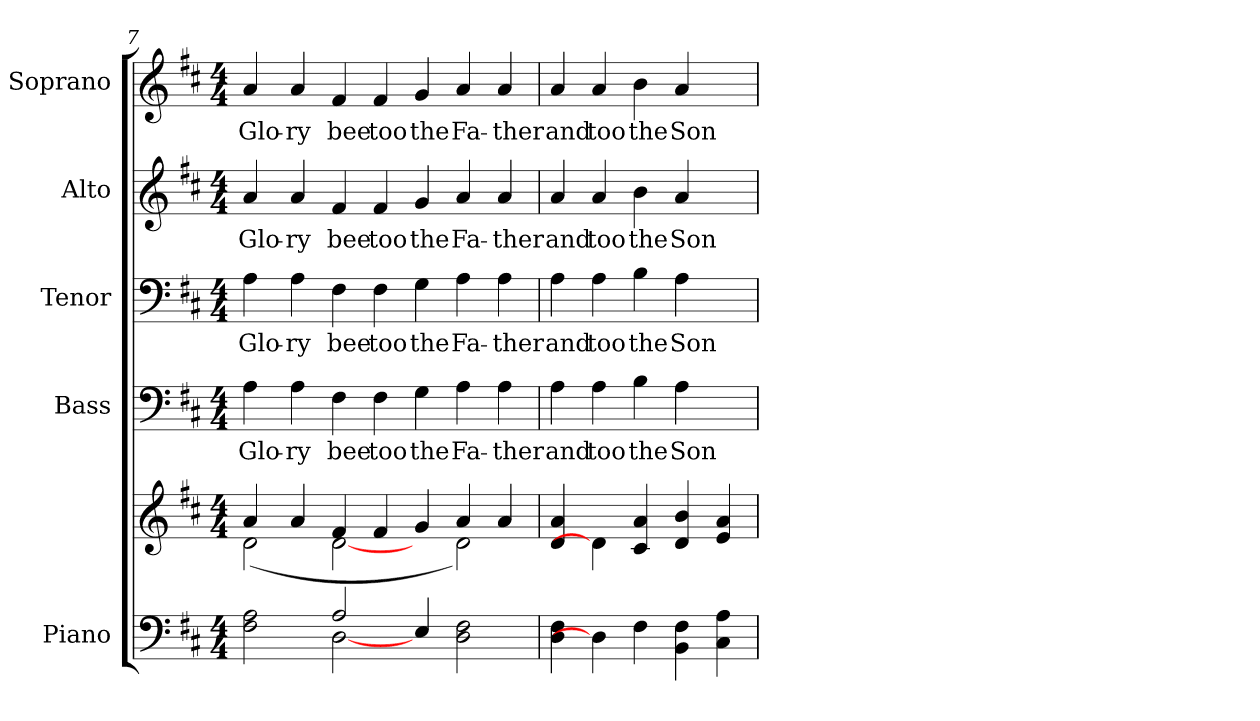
**kern	**kern	**kern	**text	**kern	**text	**kern	**text	**kern	**text
*part5	*part5	*part4	*part4	*part3	*part3	*part2	*part2	*part1	*part1
*staff6	*staff5	*staff4	*staff4	*staff3	*staff3	*staff2	*staff2	*staff1	*staff1
*I"Piano	*	*I"Bass	*	*I"Tenor	*	*I"Alto	*	*I"Soprano	*
*I'Pno.	*	*I'B.	*	*I'T.	*	*I'A.	*	*I'S.	*
!!LO:PB:g=z
*clefF4	*clefG2	*clefF4	*	*clefF4	*	*clefG2	*	*clefG2	*
*k[f#c#]	*k[f#c#]	*k[f#c#]	*	*k[f#c#]	*	*k[f#c#]	*	*k[f#c#]	*
*D:	*D:	*D:	*	*D:	*	*D:	*	*D:	*
*M4/4	*M4/4	*M4/4	*	*M4/4	*	*M4/4	*	*M4/4	*
=7	=7	=7	=7	=7	=7	=7	=7	=7	=7
*^	*^	*	*	*	*	*	*	*	*
!	!	!	!	!	!LO:LY:b:color=#000000	!	!	!	!	!	!
!	!	!	!	!	!	!	!LO:LY:b:color=#000000	!	!	!	!
!	!	!	!	!	!	!	!	!	!LO:LY:b:color=#000000	!	!
!	!	!	!	!	!	!	!	!	!	!	!LO:LY:b:color=#000000
2F#i\ 2Ai	2ryy	4ai/	(2di\	4Ai\	Glo-	4Ai\	Glo-	4ai/	Glo-	4ai/	Glo-
!	!	!	!	!	!LO:LY:b:color=#000000	!	!	!	!	!	!
!	!	!	!	!	!	!	!LO:LY:b:color=#000000	!	!	!	!
!	!	!	!	!	!	!	!	!	!LO:LY:b:color=#000000	!	!
!	!	!	!	!	!	!	!	!	!	!	!LO:LY:b:color=#000000
.	.	4ai/	.	4Ai\	-ry	4Ai\	-ry	4ai/	-ry	4ai/	-ry
!	!	!	!	!	!LO:LY:b:color=#000000	!	!	!	!	!	!
!	!	!	!	!	!	!	!LO:LY:b:color=#000000	!	!	!	!
!	!	!	!	!	!	!	!	!	!LO:LY:b:color=#000000	!	!
!	!	!	!	!	!	!	!	!	!	!	!LO:LY:b:color=#000000
2Ai/	[2Di\	4f#i/	[2di\	4F#i\	bee	4F#i\	bee	4f#i/	bee	4f#i/	bee
!	!	!	!	!	!LO:LY:b:color=#000000	!	!	!	!	!	!
!	!	!	!	!	!	!	!LO:LY:b:color=#000000	!	!	!	!
!	!	!	!	!	!	!	!	!	!LO:LY:b:color=#000000	!	!
!	!	!	!	!	!	!	!	!	!	!	!LO:LY:b:color=#000000
.	.	4f#i/	.	4F#i\	too	4F#i\	too	4f#i/	too	4f#i/	too
!	!	!	!	!	!LO:LY:b:color=#000000	!	!	!	!	!	!
!	!	!	!	!	!	!	!LO:LY:b:color=#000000	!	!	!	!
!	!	!	!	!	!	!	!	!	!LO:LY:b:color=#000000	!	!
!	!	!	!	!	!	!	!	!	!	!	!LO:LY:b:color=#000000
4Ei/	4ryy	4gi/	4ryy	4Gi\	the	4Gi\	the	4gi/	the	4gi/	the
!	!	!	!	!	!LO:LY:b:color=#000000	!	!	!	!	!	!
!	!	!	!	!	!	!	!LO:LY:b:color=#000000	!	!	!	!
!	!	!	!	!	!	!	!	!	!LO:LY:b:color=#000000	!	!
!	!	!	!	!	!	!	!	!	!	!	!LO:LY:b:color=#000000
2Di\ 2F#i	4ryy	4ai/	2di\)	4Ai\	Fa-	4Ai\	Fa-	4ai/	Fa-	4ai/	Fa-
!	!	!	!	!	!LO:LY:b:color=#000000	!	!	!	!	!	!
!	!	!	!	!	!	!	!LO:LY:b:color=#000000	!	!	!	!
!	!	!	!	!	!	!	!	!	!LO:LY:b:color=#000000	!	!
!	!	!	!	!	!	!	!	!	!	!	!LO:LY:b:color=#000000
.	4ryy	4ai/	.	4Ai\	-ther	4Ai\	-ther	4ai/	-ther	4ai/	-ther
*v	*v	*	*	*	*	*	*	*	*	*	*
*	*v	*v	*	*	*	*	*	*	*	*
!!LO:PB:g=z
=8	=8	=8	=8	=8	=8	=8	=8	=8	=8
*^	*	*	*	*	*	*	*	*	*
!	!	!	!	!LO:LY:b:color=#000000	!	!	!	!	!	!
*v	*v	*	*	*	*	*	*	*	*	*
*^	*	*	*	*	*	*	*	*	*
!	!	!	!	!	!	!LO:LY:b:color=#000000	!	!	!	!
*v	*v	*	*	*	*	*	*	*	*	*
*^	*	*	*	*	*	*	*	*	*
!	!	!	!	!	!	!	!	!LO:LY:b:color=#000000	!	!
*v	*v	*	*	*	*	*	*	*	*	*
*^	*	*	*	*	*	*	*	*	*
!	!	!	!	!	!	!	!	!	!	!LO:LY:b:color=#000000
*v	*v	*	*	*	*	*	*	*	*	*
4Di\ 4F#i	4di/ 4ai	4Ai\	and	4Ai\	and	4ai/	and	4ai/	and
!	!	!	!LO:LY:b:color=#000000	!	!	!	!	!	!
!	!	!	!	!	!LO:LY:b:color=#000000	!	!	!	!
!	!	!	!	!	!	!	!LO:LY:b:color=#000000	!	!
!	!	!	!	!	!	!	!	!	!LO:LY:b:color=#000000
4Di\]	4di\]	4Ai\	too	4Ai\	too	4ai/	too	4ai/	too
!	!	!	!LO:LY:b:color=#000000	!	!	!	!	!	!
!	!	!	!	!	!LO:LY:b:color=#000000	!	!	!	!
!	!	!	!	!	!	!	!LO:LY:b:color=#000000	!	!
!	!	!	!	!	!	!	!	!	!LO:LY:b:color=#000000
4F#i\	4c#i/ 4ai	4Bi\	the	4Bi\	the	4bi\	the	4bi\	the
!	!	!	!LO:LY:b:color=#000000	!	!	!	!	!	!
!	!	!	!	!	!LO:LY:b:color=#000000	!	!	!	!
!	!	!	!	!	!	!	!LO:LY:b:color=#000000	!	!
!	!	!	!	!	!	!	!	!	!LO:LY:b:color=#000000
4BBi\ 4F#i	4di/ 4bi	4Ai\	Son	4Ai\	Son	4ai/	Son	4ai/	Son
4C#i\ 4Ai	4ei/ 4ai	4ryy	.	4ryy	.	4ryy	.	4ryy	.
=	=	=	=	=	=	=	=	=	=
*-	*-	*-	*-	*-	*-	*-	*-	*-	*-
